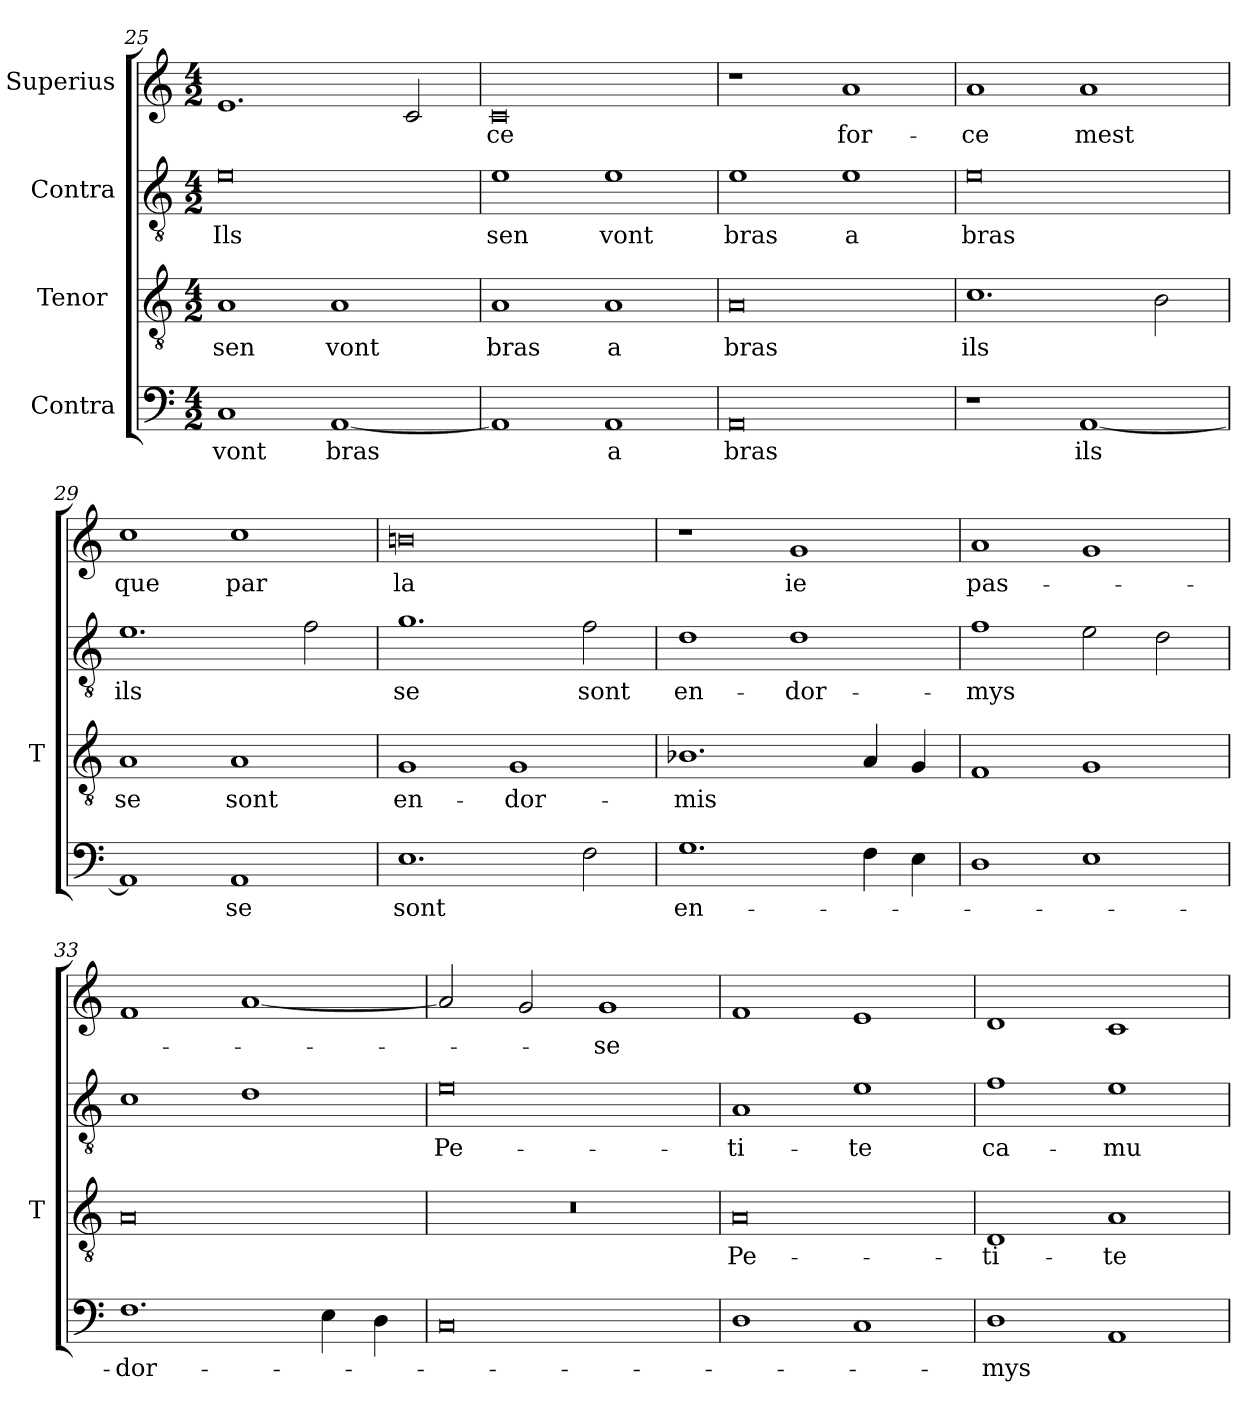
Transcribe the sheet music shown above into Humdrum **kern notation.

**kern	**text	**kern	**text	**kern	**text	**kern	**text
*part4	*part4	*part3	*part3	*part2	*part2	*part1	*part1
*staff4	*staff4	*staff3	*staff3	*staff2	*staff2	*staff1	*staff1
*I"Contra	*	*I"Tenor 	*	*I"Contra	*	*I"Superius	*
*	*	*I'T	*	*	*	*	*
*clefF4	*	*clefGv2	*	*clefGv2	*	*clefG2	*
*M4/2	*	*M4/2	*	*M4/2	*	*M4/2	*
=25	=25	=25	=25	=25	=25	=25	=25
1C	-vont	1A	-sen	0e	-Ils	1.e	.
[1AA	-bras	1A	-vont	.	.	.	.
.	.	.	.	.	.	2c	.
=26	=26	=26	=26	=26	=26	=26	=26
1AA]	.	1A	-bras	1e	-sen	0c	-ce
1AA	-a	1A	-a	1e	-vont	.	.
=27	=27	=27	=27	=27	=27	=27	=27
0AA	-bras	0A	-bras	1e	-bras	1r	.
.	.	.	.	1e	-a	1a	for-
=28	=28	=28	=28	=28	=28	=28	=28
1r	.	1.c	-ils	0e	-bras	1a	-ce
[1AA	-ils	.	.	.	.	1a	-mest
.	.	2B	.	.	.	.	.
=29	=29	=29	=29	=29	=29	=29	=29
1AA]	.	1A	-se	1.e	-ils	1cc	-que
1AA	-se	1A	-sont	.	.	1cc	-par
.	.	.	.	2f	.	.	.
=30	=30	=30	=30	=30	=30	=30	=30
1.E	-sont	1G	en-	1.g	-se	0bn	-la
.	.	1G	-dor-	.	.	.	.
2F	.	.	.	2f	-sont	.	.
=31	=31	=31	=31	=31	=31	=31	=31
1.G	en-	1.B-X	-mis	1d	en-	1r	.
.	.	.	.	1d	-dor-	1g	-ie
4F	.	4A	.	.	.	.	.
4E	.	4G	.	.	.	.	.
=32	=32	=32	=32	=32	=32	=32	=32
1D	.	1F	.	1f	-mys	1a	pas-
1E	.	1G	.	2e	.	1g	.
.	.	.	.	2d	.	.	.
=33	=33	=33	=33	=33	=33	=33	=33
1.F	-dor-	0A	.	1c	.	1f	.
.	.	.	.	1d	.	[1a	.
4E	.	.	.	.	.	.	.
4D	.	.	.	.	.	.	.
=34	=34	=34	=34	=34	=34	=34	=34
0C	.	0r	.	0e	Pe-	2a]	.
.	.	.	.	.	.	2g	.
.	.	.	.	.	.	1g	-se
=35	=35	=35	=35	=35	=35	=35	=35
1D	.	0A	Pe-	1A	-ti-	1f	.
1C	.	.	.	1e	-te	1e	.
=36	=36	=36	=36	=36	=36	=36	=36
1D	-mys	1D	-ti-	1f	ca-	1d	.
1AA	.	1A	-te	1e	-mu-	1c	.
=	=	=	=	=	=	=	=
*-	*-	*-	*-	*-	*-	*-	*-
